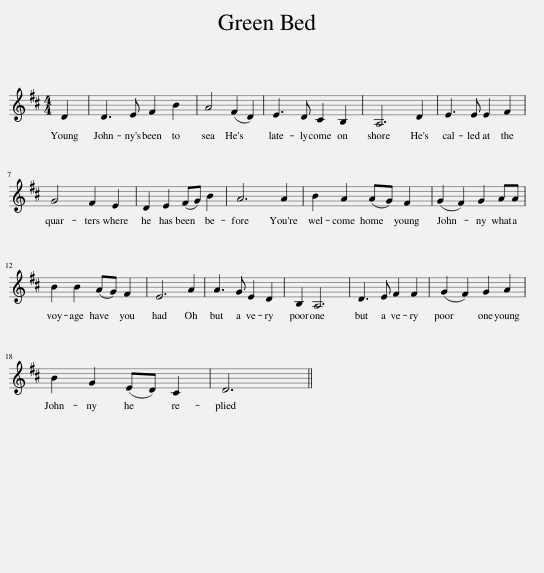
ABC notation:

X:1
L:1/8
M:4/4
I:linebreak $
K:D
V:1 treble
V:1
 D2 | D3 E F2 B2 | A4 (F2 D2) | E3 D C2 B,2 | A,6 D2 | %5
 E3 E E2 F2 |$ G4 F2 E2 | D2 E2 (FG) B2 | A6 A2 | B2 A2 (AG) F2 | %10
 (G2 F2) G2 AA |$ B2 B2 (AG) F2 | E6 A2 | A3 G E2 D2 | B,2 A,6 | %15
 D3 E F2 F2 | (G2 F2) G2 A2 |$ B2 G2 (ED) C2 | D6 || %19
